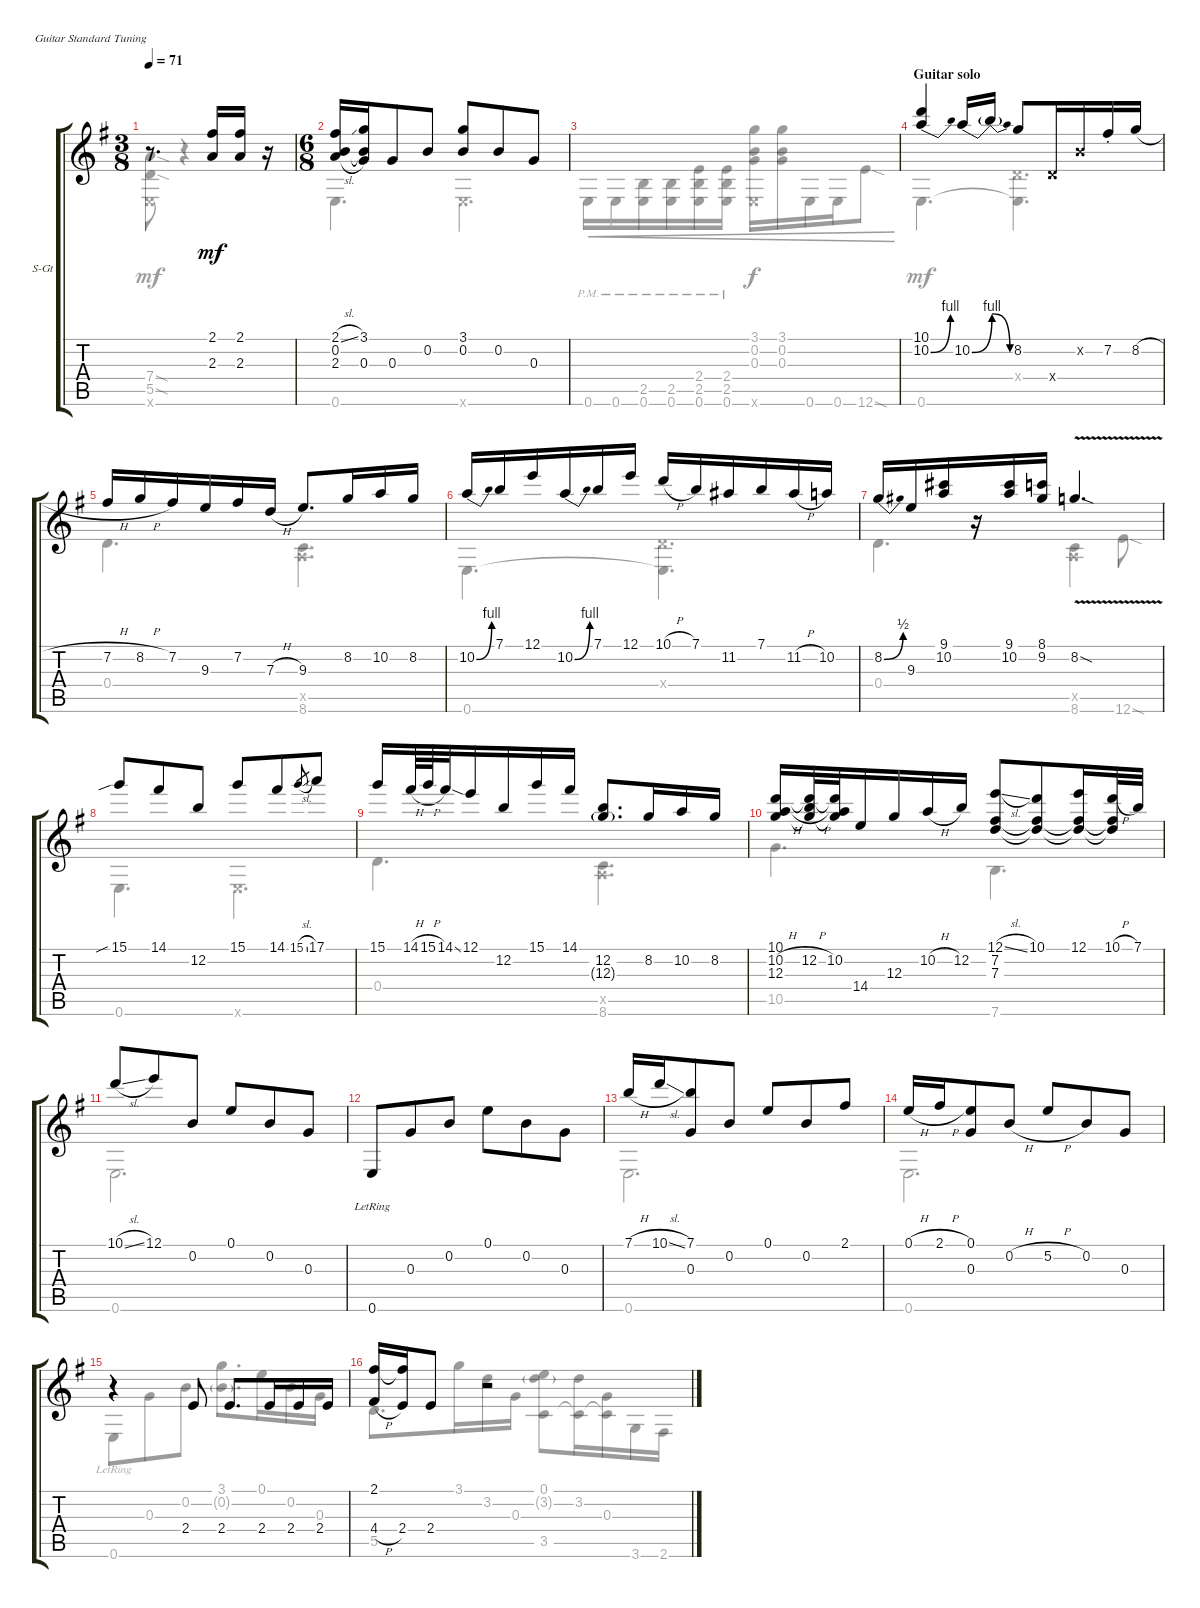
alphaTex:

\defaultSystemsLayout 4
\bracketExtendMode groupsimilarinstruments
\firstSystemTrackNameOrientation horizontal
\otherSystemsTrackNameOrientation horizontal
\chordDiagramsInScore
\track ("Steel Guitar" "S-Gt") {instrument acousticguitarsteel}
\staff {score tabs}
\tuning (E4 B3 G3 D3 A2 E2)
\voice
\ts (3 8)
\tempo 71
\clef g2
\ks eminor
r.8{d dy mf} (2.1 2.3).16 (2.1 2.3).16 r.16 |
\ts (6 8)
(2.1{sl} 2.3{h} 0.2).16 (0.3 3.1 0.2{t}).16 0.3.8 0.2.8 (3.1 0.2).8 0.2.8 0.3.8 |
|
\section ("" "Guitar solo")
(10.2{be (bend 0 0 15 4)} 10.1).4 10.2{be (bend 0 0 15 4)}.16 10.2{be (release 0 4 15 0) t}.16 8.2.8 0.4{x}.16 0.2{x}.16 7.2{st}.16 8.2{h}.16 |
7.2{h}.16 8.2{h}.16 7.2.16 9.3.16 7.2.16 7.3{h}.16 9.3.8{d} 8.2.16 10.2.16 8.2.16 |
10.2{be (bend 0 0 15 4)}.16 7.1.16 12.1.16 10.2{be (bend 0 0 15 4)}.16 7.1.16 12.1.16 10.1{h}.16 7.1.16 11.2.16 7.1.16 11.2{h}.16 10.2.16 |
8.2{be (bend 0 0 59.4 2)}.16 9.3.16 (9.1 10.2).16 r.16 (9.1 10.2).16 (8.1 9.2).16 8.2{v sod}.4{d} |
15.1{sib}.8 14.1.8 12.2.8 15.1.8 14.1.8 15.1{sl}.8{gr} 17.1.8 |
15.1.16 14.1{h}.64 15.1{h}.64 14.1{ss}.32 12.1.16 12.2.16 15.1.16 14.1.16 (12.2 12.3{g}).8{d} 8.2.16 10.2.16 8.2.16 |
\scale
0.628841 (10.1 10.2{h} 12.3).16 (12.2{h} 10.1{t} 12.3{t}).32 (10.2 10.1{t} 12.3{t}).32 14.4.16 12.3.16 10.2{h}.16 12.2.16 (12.1{sl} 7.2 7.3).8 (10.1 7.2{t} 7.3{t}).8 (12.1 7.2{t} 7.3{t}).16 (10.1{h} 7.2{t} 7.3{t}).32 7.1.32 |
\scale
0.204023 10.1{sl}.8 12.1.8 0.2.8 0.1.8 0.2.8 0.3.8 |
\scale
0.167109 0.6{lr}.8 0.3.8 0.2.8 0.1.8 0.2.8 0.3.8 |
7.1{h}.16 10.1{sl}.16 (7.1 0.3).8 0.2.8 0.1.8 0.2.8 2.1.8 |
0.1{h}.16 2.1{h}.16 (0.1 0.3).8 0.2{h}.8 5.2{h}.8 0.2.8 0.3.8 |
r.4 2.4.8 2.4.8{d} 2.4.16 2.4.16 2.4.16 |
(4.4{h} 2.1).16 (2.4 2.1{t}).16 2.4.8 r.2
\voice
\clef g2
\ottava regular
\simile none
\ks eminor
(7.4{sod} 5.5{sod} 0.6{x}).8{dy mf} r.4 |
0.6.4{d} 0.6{x}.4{d} |
0.6{pm}.16{cre} 0.6{pm}.16{cre} (0.6{pm} 2.5{pm}).16{cre} (0.6{pm} 2.5{pm}).16{cre} (0.6{pm} 2.5{pm} 2.4{pm}).16{cre} (0.6{pm} 2.4{pm} 2.5{pm}).16{cre} (3.1 0.2 0.3 0.6{x}).16{cre dy f} (3.1 0.2 0.3).16{cre} 0.6.16{cre} 0.6.16{cre} 12.6{sod}.8{cre} |
0.6.4{d dy mf} (0.6{t} 0.4{x}).4{d} |
0.4.4{d} (8.6 0.5{x}).4{d} |
0.6.4{d} (0.6{t} 0.4{x}).4{d} |
0.4.4{d} (8.6 0.5{x}).4 12.6{sod}.8 |
0.6.4{d} 0.6{x}.4{d} |
0.4.4{d} (8.6 0.5{x}).4{d} |
\scale
0.628841 10.5.4{d} 7.6.4{d} |
\scale
0.204023 0.6.2{d} |
\scale
0.167109 |
0.6.2{d} |
0.6.2{d} |
0.6{lr}.8 0.3.8 0.2.8 (3.1 0.2{g}).8{d} 0.1.16 0.2.16 0.3.16 |
5.5.8{d} 3.1.16 3.2.16 0.3.16 (0.1 3.5 3.2{g}).8 (3.2 3.5{t}).16 (0.3 3.5{t}).16 3.6.16 2.6.16
